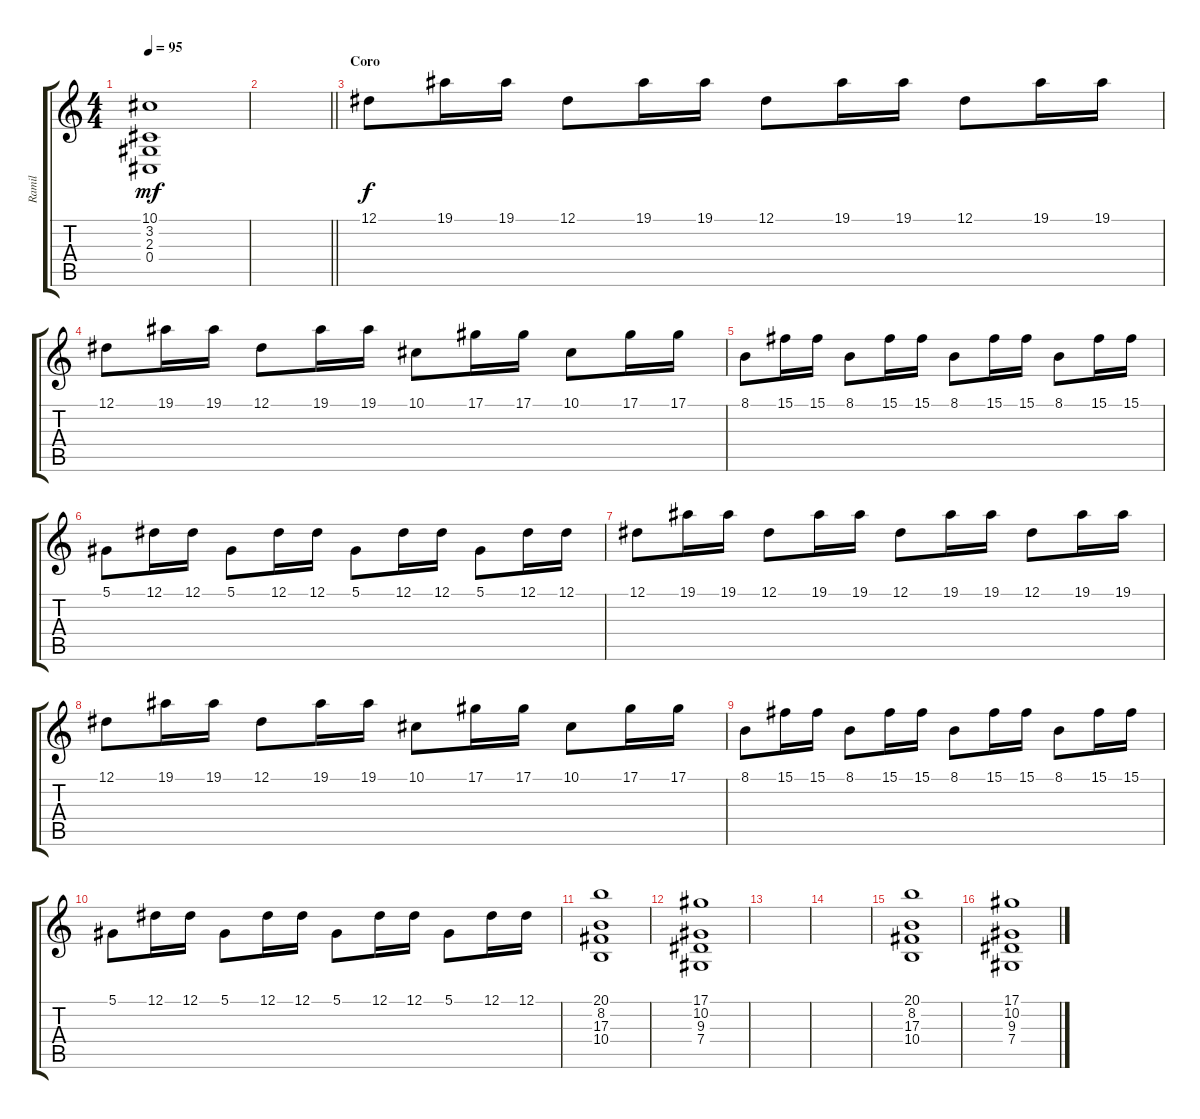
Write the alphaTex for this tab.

\track ("Ramil" "Ramil") {instrument lead2sawtooth}
\staff {score tabs}
\tuning (Eb4 Bb3 Gb3 Db3 Ab2 Eb2) {hide}
\ts (4 4)
\tempo 95
\clef g2
\ks c
(10.1 3.2 2.3 0.4).1{dy mf} |
\barLineRight lightlight
|
\section ("" "Coro")
12.1.8{dy f volume 9 instrument fx5brightness} 19.1.16 19.1.16 12.1.8 19.1.16 19.1.16 12.1.8 19.1.16 19.1.16 12.1.8 19.1.16 19.1.16 |
12.1.8 19.1.16 19.1.16 12.1.8 19.1.16 19.1.16 10.1.8 17.1.16 17.1.16 10.1.8 17.1.16 17.1.16 |
8.1.8 15.1.16 15.1.16 8.1.8 15.1.16 15.1.16 8.1.8 15.1.16 15.1.16 8.1.8 15.1.16 15.1.16 |
5.1.8 12.1.16 12.1.16 5.1.8 12.1.16 12.1.16 5.1.8 12.1.16 12.1.16 5.1.8 12.1.16 12.1.16 |
12.1.8 19.1.16 19.1.16 12.1.8 19.1.16 19.1.16 12.1.8 19.1.16 19.1.16 12.1.8 19.1.16 19.1.16 |
12.1.8 19.1.16 19.1.16 12.1.8 19.1.16 19.1.16 10.1.8 17.1.16 17.1.16 10.1.8 17.1.16 17.1.16 |
8.1.8 15.1.16 15.1.16 8.1.8 15.1.16 15.1.16 8.1.8 15.1.16 15.1.16 8.1.8 15.1.16 15.1.16 |
5.1.8 12.1.16 12.1.16 5.1.8 12.1.16 12.1.16 5.1.8 12.1.16 12.1.16 5.1.8 12.1.16 12.1.16 |
(20.1 8.2 17.3 10.4).1{instrument stringensemble1} |
(17.1 10.2 9.3 7.4).1 |
|
|
(20.1 8.2 17.3 10.4).1{instrument stringensemble1} |
(17.1 10.2 9.3 7.4).1
